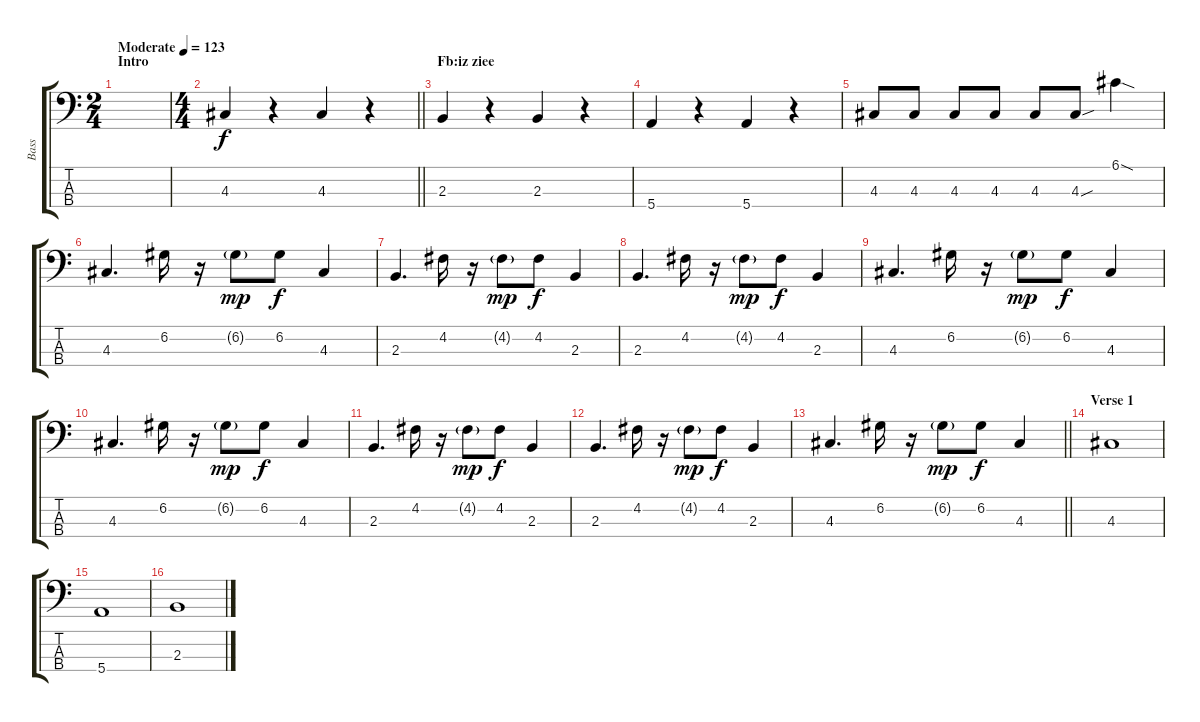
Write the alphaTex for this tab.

\track ("Bass" "Bass") {instrument electricbassfinger}
\staff {score tabs}
\tuning (G2 D2 A1 E1) {hide}
\ts (2 4)
\section ("" "Intro")
\tempo (123 "Moderate")
\clef f4
\ks c
|
\ts (4 4)
\barLineRight lightlight
4.3.4 r.4 4.3.4 r.4 |
\section ("" "Fb:iz ziee")
2.3.4 r.4 2.3.4 r.4 |
5.4.4 r.4 5.4.4 r.4 |
4.3.8 4.3.8 4.3.8 4.3.8 4.3.8 4.3{sou}.8 6.1{sod}.4 |
4.3.4{d} 6.2.16 r.16 6.2{g}.8{dy mp} 6.2.8{dy f} 4.3.4 |
2.3.4{d} 4.2.16 r.16 4.2{g}.8{dy mp} 4.2.8{dy f} 2.3.4 |
2.3.4{d} 4.2.16 r.16 4.2{g}.8{dy mp} 4.2.8{dy f} 2.3.4 |
4.3.4{d} 6.2.16 r.16 6.2{g}.8{dy mp} 6.2.8{dy f} 4.3.4 |
4.3.4{d} 6.2.16 r.16 6.2{g}.8{dy mp} 6.2.8{dy f} 4.3.4 |
2.3.4{d} 4.2.16 r.16 4.2{g}.8{dy mp} 4.2.8{dy f} 2.3.4 |
2.3.4{d} 4.2.16 r.16 4.2{g}.8{dy mp} 4.2.8{dy f} 2.3.4 |
\barLineRight lightlight
4.3.4{d} 6.2.16 r.16 6.2{g}.8{dy mp} 6.2.8{dy f} 4.3.4 |
\section ("" "Verse 1")
4.3.1 |
5.4.1 |
2.3.1
